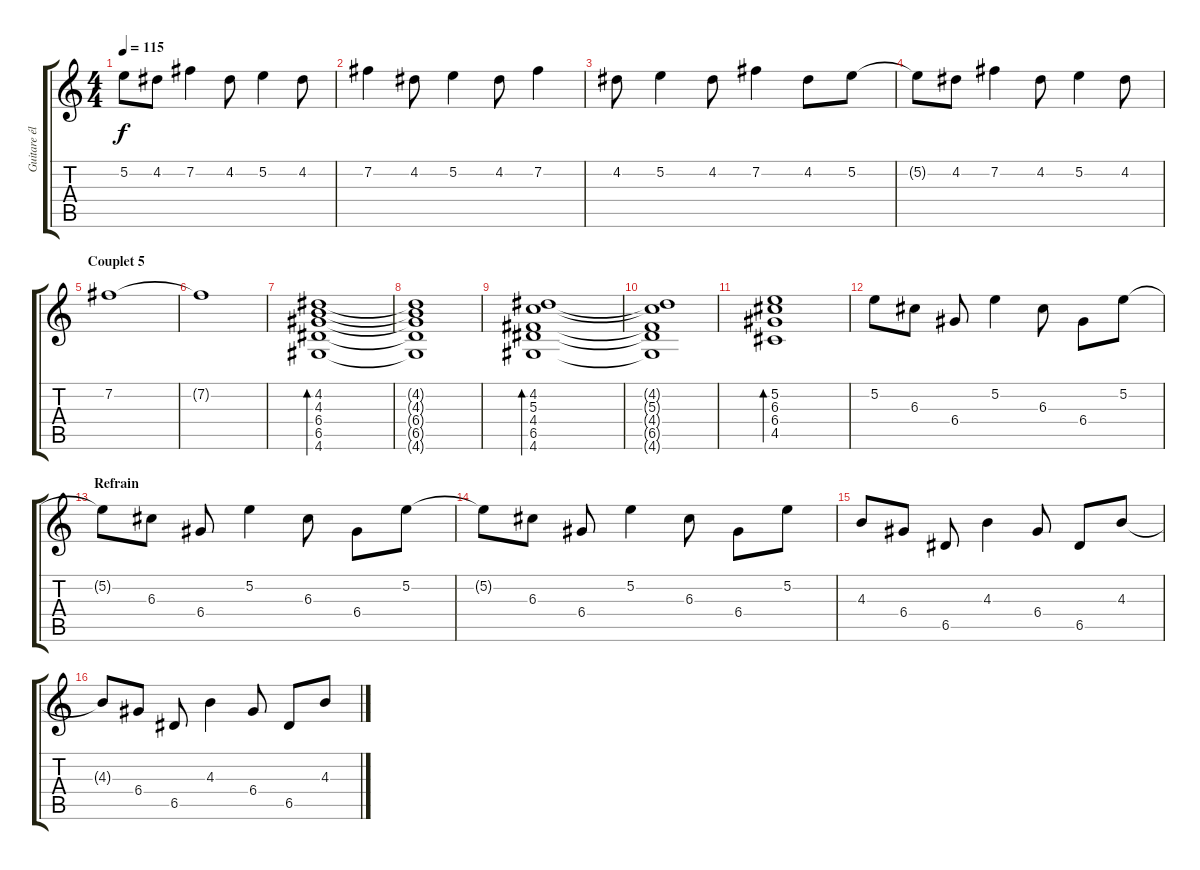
\track ("Guitare électrique" "Guitare él") {instrument electricguitarclean}
\staff {score tabs}
\tuning (E4 B3 G3 D3 A2 E2) {hide}
\ts (4 4)
\tempo 115
\clef g2
\ks c
5.2{t}.8{dy f} 4.2.8 7.2.4 4.2.8 5.2.4 4.2.8 |
7.2.4 4.2.8 5.2.4 4.2.8 7.2.4 |
4.2.8 5.2.4 4.2.8 7.2.4 4.2.8 5.2.8 |
5.2{t}.8 4.2.8 7.2.4 4.2.8 5.2.4 4.2.8 |
\section ("" "Couplet 5")
7.2.1 |
7.2{t}.1 |
(4.2 4.3 6.4 6.5 4.6).1{bd 240} |
(4.2{t} 4.3{t} 6.4{t} 6.5{t} 4.6{t}).1 |
(4.2 5.3 4.4 6.5 4.6).1{bd 240} |
(4.2{t} 5.3{t} 4.4{t} 6.5{t} 4.6{t}).1 |
(5.2 6.3 6.4 4.5).1{bd 240} |
5.2.8 6.3.8 6.4.8 5.2.4 6.3.8 6.4.8 5.2.8 |
\section ("" "Refrain")
5.2{t}.8 6.3.8 6.4.8 5.2.4 6.3.8 6.4.8 5.2.8 |
5.2{t}.8 6.3.8 6.4.8 5.2.4 6.3.8 6.4.8 5.2.8 |
4.3.8 6.4.8 6.5.8 4.3.4 6.4.8 6.5.8 4.3.8 |
4.3{t}.8 6.4.8 6.5.8 4.3.4 6.4.8 6.5.8 4.3.8
